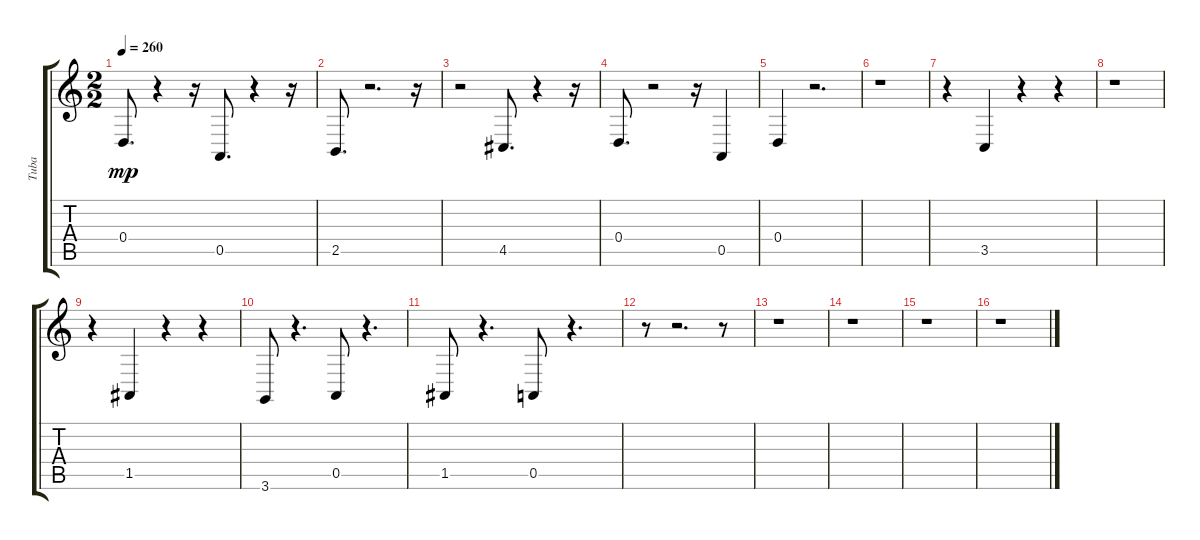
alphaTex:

\track ("Tuba" "Tuba") {instrument tuba}
\staff {score tabs}
\tuning (E4 B3 G3 D3 A2 E2) {hide}
\ts (2 2)
\tempo 260
\clef g2
\ks c
0.4.8{d dy mp} r.4 r.16 0.5.8{d} r.4 r.16 |
2.5.8{d} r.2{d} r.16 |
r.2 4.5.8{d} r.4 r.16 |
0.4.8{d} r.2 r.16 0.5.4 |
0.4.4 r.2{d} |
r.1 |
r.4 3.5.4 r.4 r.4 |
r.1 |
r.4 1.5.4 r.4 r.4 |
3.6.8 r.4{d} 0.5.8 r.4{d} |
1.5.8 r.4{d} 0.5.8 r.4{d} |
r.8 r.2{d} r.8 |
r.1 |
r.1 |
r.1 |
r.1
